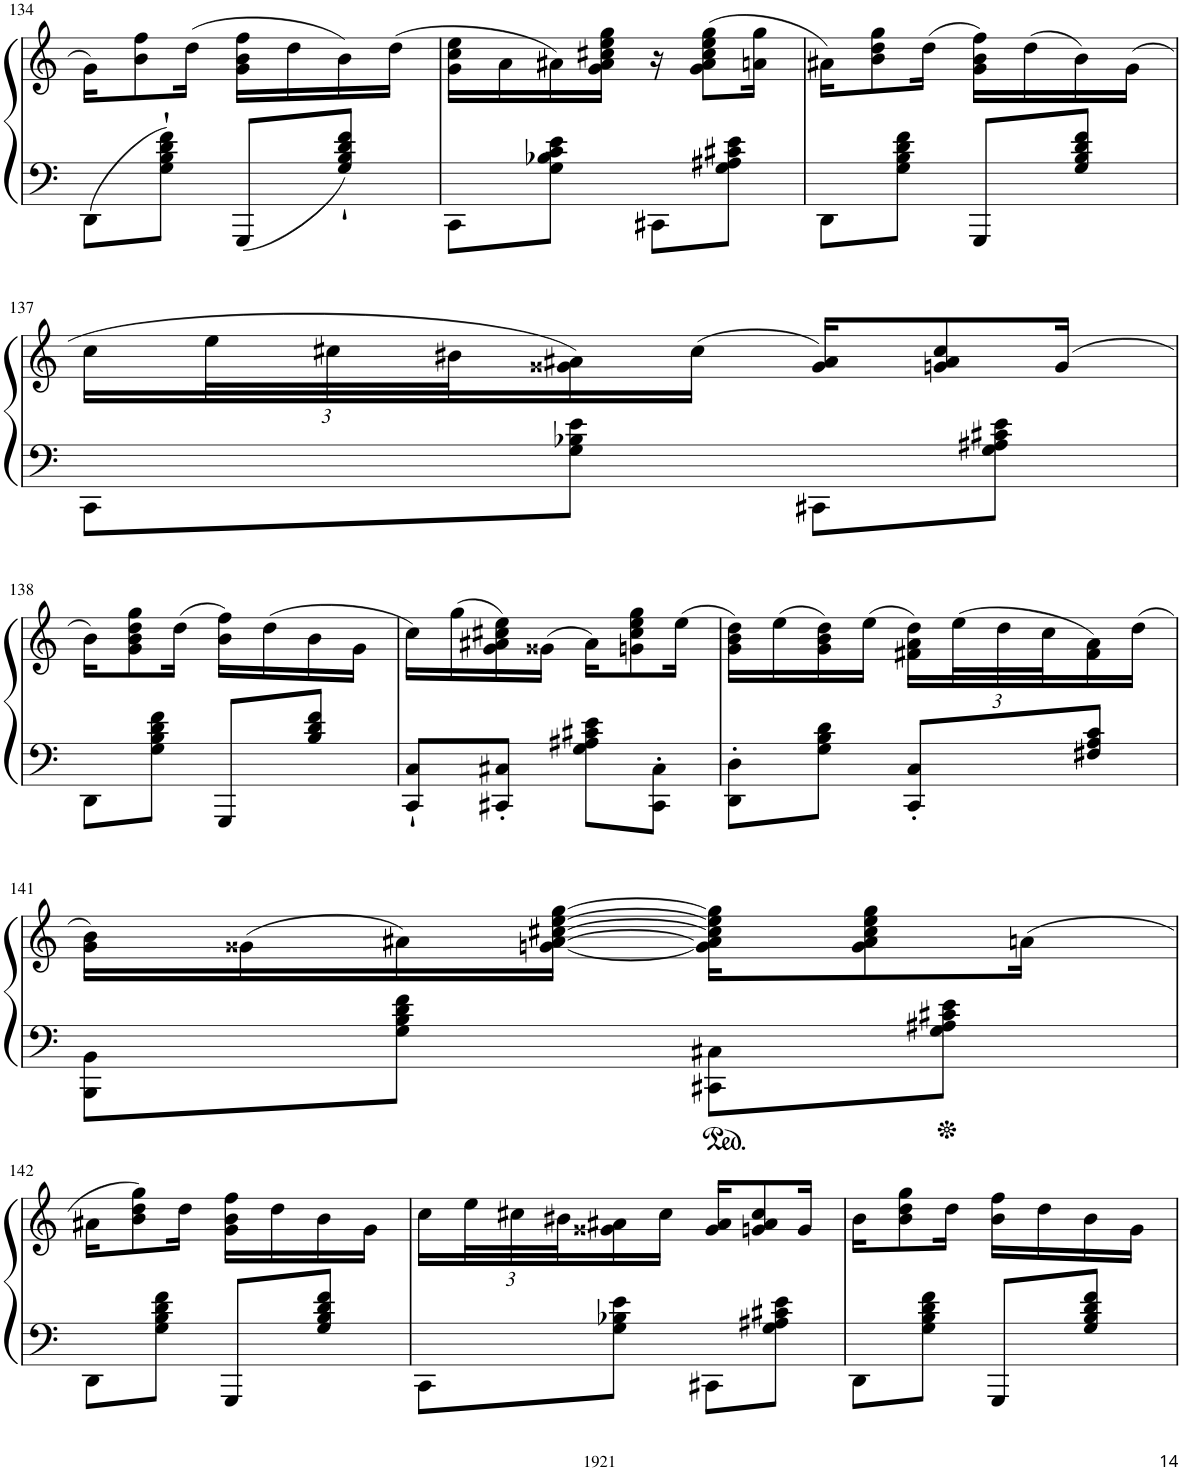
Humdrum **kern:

**kern	**kern
*part1	*part1
*staff2	*staff1
*I"Piano	*
*I'Pno.	*
!!LO:PB:g=z
*clefF4	*clefG2
*k[]	*k[]
*M2/4	*M2/4
=134	=134
8DD\L	16g\KL
.	8b\ 8ff\
8G\` 8B\` 8d\` 8f\`J	.
.	(16dd\Jk
8GGG/L	16g\ 16b\ 16ff\LL
.	16dd\
8G/` 8B/` 8d/` 8f/`J	16b\)
.	(16dd\JJ
=135	=135
8CC\L	16g\ 16cc\ 16ee\LL
.	16a\
8G\` 8B-X\` 8c\` 8e\`J	16a#X\)
.	16g\ 16a#\ 16cc#X\ 16ee\ 16gg\JJ
8CC#X\L	16r
.	(8g\ 8a#\ 8cc#\ 8ee\ 8gg\L
8G\` 8A#X\` 8c#X\` 8e\`J	.
.	16an\ 16gg\Jk
=136	=136
8DD\L	16a#X\KL)
.	8b\ 8dd\ 8gg\
8G\` 8B\` 8d\` 8f\`J	.
.	(16dd\Jk
8GGG/L	16g\ 16b\ 16ff\LL)
.	(16dd\
8G/` 8B/` 8d/` 8f/`J	16b\)
.	(16g\JJ
!!LO:LB:g=z
=137	=137
8CC\L	16cc\LL
*	*Xbrackettup
.	48ee\L
.	48cc#X\
.	48b#X\J
8G\` 8B-X\` 8e\`J	16g##X\ 16a#X\)
.	(16cc#\JJ
8CC#X\L	16g##/ 16a#/KL)
.	8gn/ 8a#/ 8cc#/
8G\` 8A#X\` 8c#X\` 8e\`J	.
.	(16g/Jk
!!LO:LB:g=z
=138	=138
8DD\L	16b\KL)
.	8g\ 8b\ 8dd\ 8gg\
8G\` 8B\` 8d\` 8f\`J	.
.	(16dd\Jk
8GGG/L	16b\ 16ff\LL)
.	(16dd\
8B/` 8d/` 8f/`J	16b\
.	16g\JJ
=139	=139
8CC/` 8C/`L	16cc\LL)
.	(16gg\
8CC#X/' 8C#X/'J	16g\ 16a#X\ 16cc#X\ 16ee\)
.	(16g##X\JJ
8G\` 8A#X\` 8c#X\` 8e\`L	16a#\KL)
.	8gn\ 8cc#\ 8ee\ 8gg\
8CC#\' 8C#\'J	.
.	(16ee\Jk
=140	=140
8DD\' 8D\'L	16g\ 16b\ 16dd\LL)
.	(16ee\
8G\` 8B\` 8d\`J	16g\ 16b\ 16dd\)
.	(16ee\JJ
8CC/' 8C/'L	16f#X\ 16a\ 16dd\LL)
.	(48ee\L
.	48dd\
.	48cc\J
8F#X/` 8A/` 8c/`J	16f#\ 16a\)
.	(16dd\JJ
!!LO:LB:g=z
=141	=141
8BBB\ 8BB\L	16g\ 16b\LL)
.	(16g##X\
8G\` 8B\` 8d\` 8f\`J	16a#X\)
.	[16gn\ [16a#\ [16cc#X\ [16ee\ [16gg\JJ
8CC#X\ 8C#X\L	16g\] 16a#\] 16cc#\] 16ee\] 16gg\]KL
.	8g\ 8a#\ 8cc#\ 8ee\ 8gg\
8G\` 8A#X\` 8c#X\` 8e\`J	.
.	(16an\Jk
!!LO:LB:g=z
=142	=142
8DD\L	16a#X\KL
.	8b\ 8dd\ 8gg\)
8G\` 8B\` 8d\` 8f\`J	.
.	16dd\Jk
8GGG/L	16g\ 16b\ 16ff\LL
.	16dd\
8G/` 8B/` 8d/` 8f/`J	16b\
.	16g\JJ
=143	=143
8CC\L	16cc\LL
.	48ee\L
.	48cc#X\
.	48b#X\J
8G\` 8B-X\` 8e\`J	16g##X\ 16a#X\
.	16cc#\JJ
8CC#X\L	16g##/ 16a#/KL
.	8gn/ 8a#/ 8cc#/
8G\` 8A#X\` 8c#X\` 8e\`J	.
.	16g/Jk
=144	=144
8DD\L	16b\KL
.	8b\ 8dd\ 8gg\
8G\` 8B\` 8d\` 8f\`J	.
.	16dd\Jk
8GGG/L	16b\ 16ff\LL
.	16dd\
8G/` 8B/` 8d/` 8f/`J	16b\
.	16g\JJ
=	=
*-	*-
